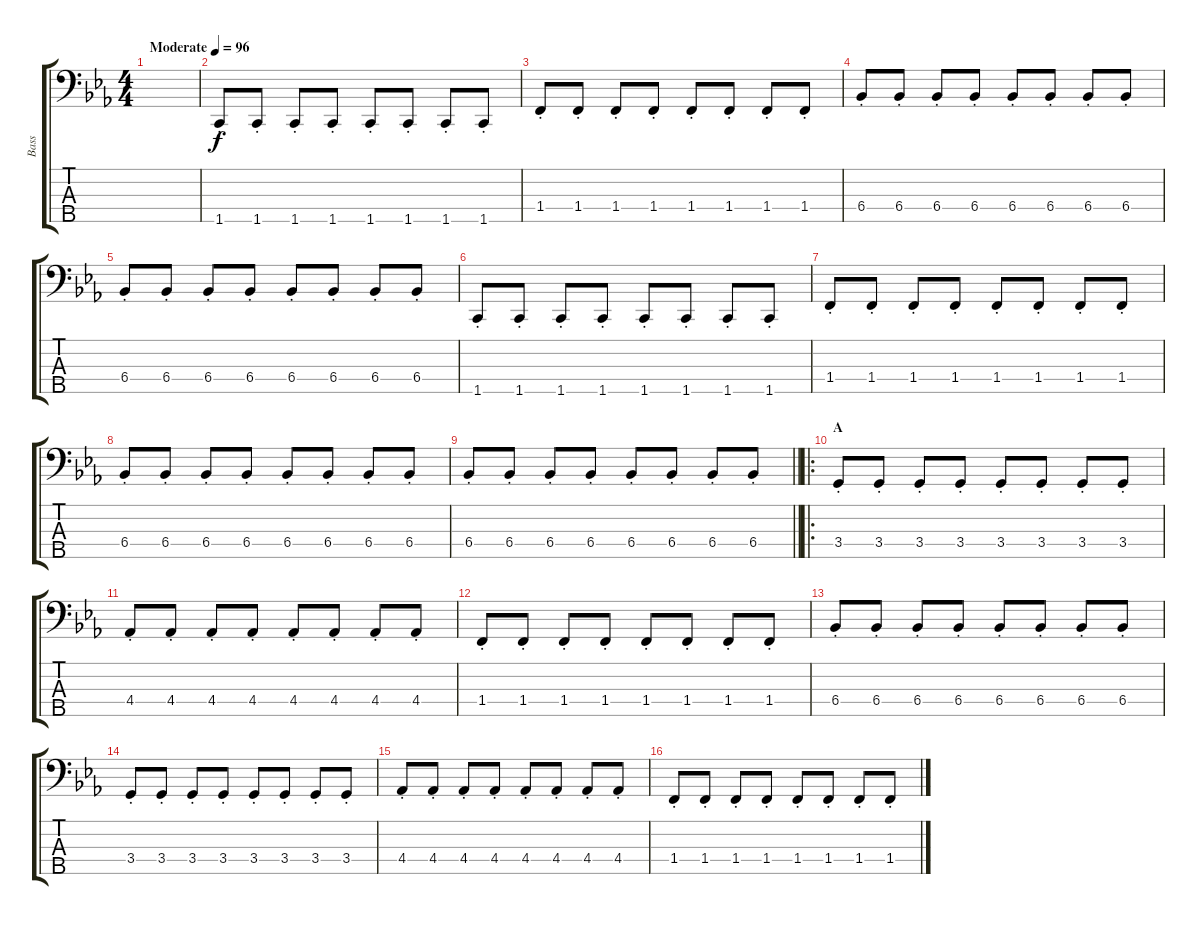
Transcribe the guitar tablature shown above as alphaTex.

\track ("Bass" "Bass") {instrument electricbassfinger}
\staff {score tabs}
\tuning (G2 D2 A1 E1 B0) {hide}
\ts (4 4)
\tempo (96 "Moderate")
\clef f4
\ks cminor
|
1.5{st}.8 1.5{st}.8 1.5{st}.8 1.5{st}.8 1.5{st}.8 1.5{st}.8 1.5{st}.8 1.5{st}.8 |
1.4{st}.8 1.4{st}.8 1.4{st}.8 1.4{st}.8 1.4{st}.8 1.4{st}.8 1.4{st}.8 1.4{st}.8 |
6.4{st}.8 6.4{st}.8 6.4{st}.8 6.4{st}.8 6.4{st}.8 6.4{st}.8 6.4{st}.8 6.4{st}.8 |
6.4{st}.8 6.4{st}.8 6.4{st}.8 6.4{st}.8 6.4{st}.8 6.4{st}.8 6.4{st}.8 6.4{st}.8 |
1.5{st}.8 1.5{st}.8 1.5{st}.8 1.5{st}.8 1.5{st}.8 1.5{st}.8 1.5{st}.8 1.5{st}.8 |
1.4{st}.8 1.4{st}.8 1.4{st}.8 1.4{st}.8 1.4{st}.8 1.4{st}.8 1.4{st}.8 1.4{st}.8 |
6.4{st}.8 6.4{st}.8 6.4{st}.8 6.4{st}.8 6.4{st}.8 6.4{st}.8 6.4{st}.8 6.4{st}.8 |
\barLineRight lightlight
6.4{st}.8 6.4{st}.8 6.4{st}.8 6.4{st}.8 6.4{st}.8 6.4{st}.8 6.4{st}.8 6.4{st}.8 |
\ro
\section ("" "A")
3.4{st}.8 3.4{st}.8 3.4{st}.8 3.4{st}.8 3.4{st}.8 3.4{st}.8 3.4{st}.8 3.4{st}.8 |
4.4{st}.8 4.4{st}.8 4.4{st}.8 4.4{st}.8 4.4{st}.8 4.4{st}.8 4.4{st}.8 4.4{st}.8 |
1.4{st}.8 1.4{st}.8 1.4{st}.8 1.4{st}.8 1.4{st}.8 1.4{st}.8 1.4{st}.8 1.4{st}.8 |
6.4{st}.8 6.4{st}.8 6.4{st}.8 6.4{st}.8 6.4{st}.8 6.4{st}.8 6.4{st}.8 6.4{st}.8 |
3.4{st}.8 3.4{st}.8 3.4{st}.8 3.4{st}.8 3.4{st}.8 3.4{st}.8 3.4{st}.8 3.4{st}.8 |
4.4{st}.8 4.4{st}.8 4.4{st}.8 4.4{st}.8 4.4{st}.8 4.4{st}.8 4.4{st}.8 4.4{st}.8 |
1.4{st}.8 1.4{st}.8 1.4{st}.8 1.4{st}.8 1.4{st}.8 1.4{st}.8 1.4{st}.8 1.4{st}.8
